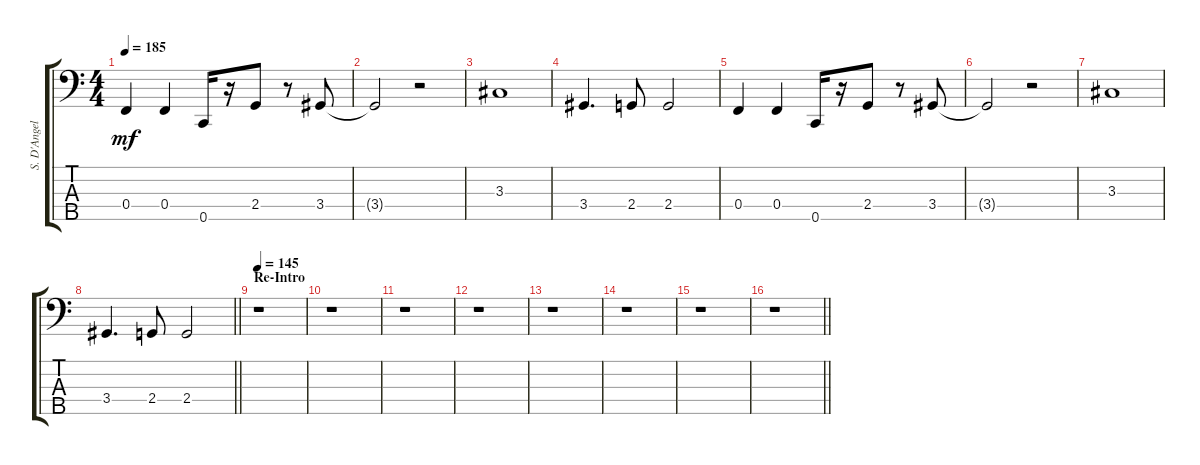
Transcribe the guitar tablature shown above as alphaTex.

\track ("S. D'Angelo" "S. D'Angel") {instrument electricbasspick}
\staff {score tabs}
\tuning (Ab2 Eb2 Bb1 F1 C1) {hide}
\ts (4 4)
\tempo 185
\clef f4
\ks c
0.4.4{dy mf} 0.4.4 0.5.16 r.16 2.4.8 r.8 3.4.8 |
3.4{t}.2 r.2 |
3.3.1 |
3.4.4{d} 2.4.8 2.4.2 |
0.4.4 0.4.4 0.5.16 r.16 2.4.8 r.8 3.4.8 |
3.4{t}.2 r.2 |
3.3.1 |
\barLineRight lightlight
3.4.4{d} 2.4.8 2.4.2 |
\section ("" "Re-Intro")
\tempo 145
r.1 |
r.1 |
r.1 |
r.1 |
r.1 |
r.1 |
r.1 |
\barLineRight lightlight
r.1
